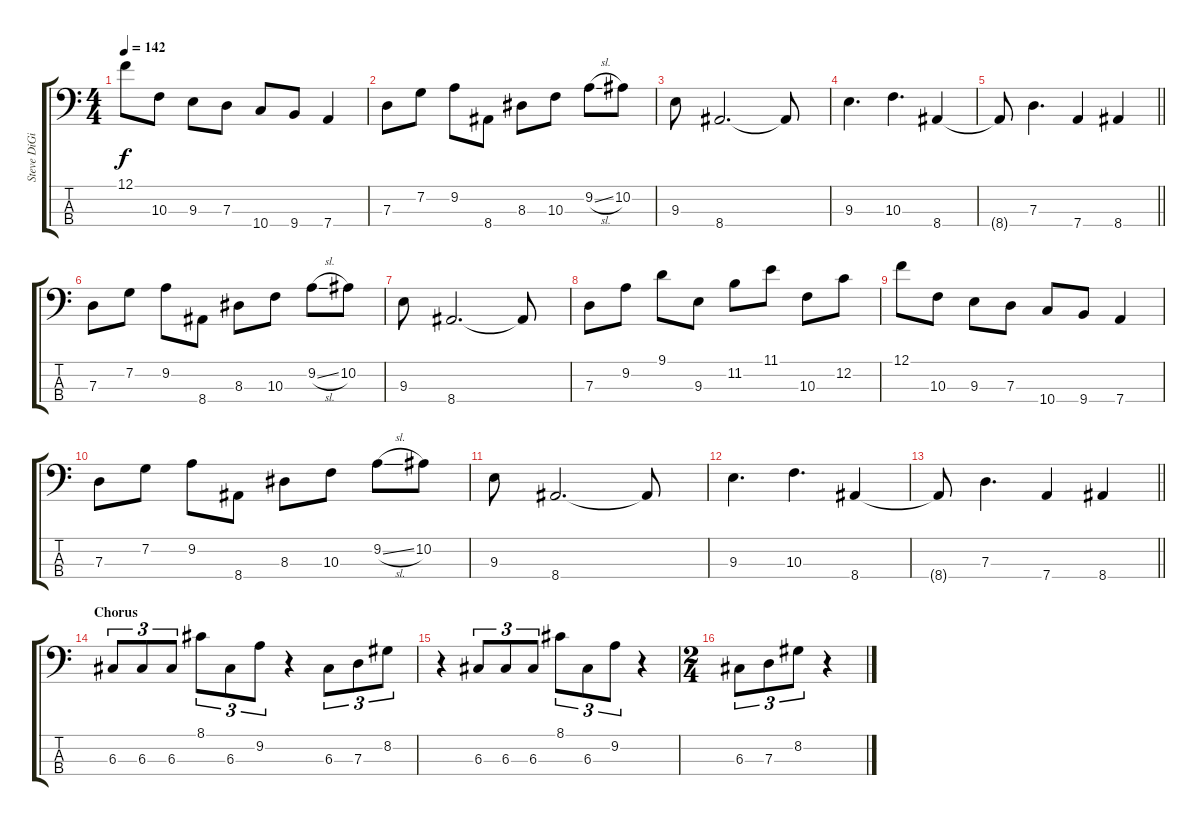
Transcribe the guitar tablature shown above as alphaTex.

\track ("Steve DiGiorgio" "Steve DiGi") {instrument fretlessbass}
\staff {score tabs}
\tuning (F2 C2 G1 D1) {hide}
\ts (4 4)
\tempo 142
\clef f4
\ks c
12.1.8{dy f} 10.3.8 9.3.8 7.3.8 10.4.8 9.4.8 7.4.4 |
7.3.8 7.2.8 9.2.8 8.4.8 8.3.8 10.3.8 9.2{sl}.8 10.2.8 |
9.3.8 8.4.2{d} 8.4{t}.8 |
9.3.4{d} 10.3.4{d} 8.4.4 |
\barLineRight lightlight
8.4{t}.8 7.3.4{d} 7.4.4 8.4.4 |
7.3.8 7.2.8 9.2.8 8.4.8 8.3.8 10.3.8 9.2{sl}.8 10.2.8 |
9.3.8 8.4.2{d} 8.4{t}.8 |
7.3.8 9.2.8 9.1.8 9.3.8 11.2.8 11.1.8 10.3.8 12.2.8 |
12.1.8 10.3.8 9.3.8 7.3.8 10.4.8 9.4.8 7.4.4 |
7.3.8 7.2.8 9.2.8 8.4.8 8.3.8 10.3.8 9.2{sl}.8 10.2.8 |
9.3.8 8.4.2{d} 8.4{t}.8 |
9.3.4{d} 10.3.4{d} 8.4.4 |
\barLineRight lightlight
8.4{t}.8 7.3.4{d} 7.4.4 8.4.4 |
\section ("" "Chorus")
6.3.8{tu (3 2)} 6.3.8{tu (3 2)} 6.3.8{tu (3 2)} 8.1.8{tu (3 2)} 6.3.8{tu (3 2)} 9.2.8{tu (3 2)} r.4 6.3.8{tu (3 2)} 7.3.8{tu (3 2)} 8.2.8{tu (3 2)} |
r.4 6.3.8{tu (3 2)} 6.3.8{tu (3 2)} 6.3.8{tu (3 2)} 8.1.8{tu (3 2)} 6.3.8{tu (3 2)} 9.2.8{tu (3 2)} r.4 |
\ts (2 4)
6.3.8{tu (3 2)} 7.3.8{tu (3 2)} 8.2.8{tu (3 2)} r.4
